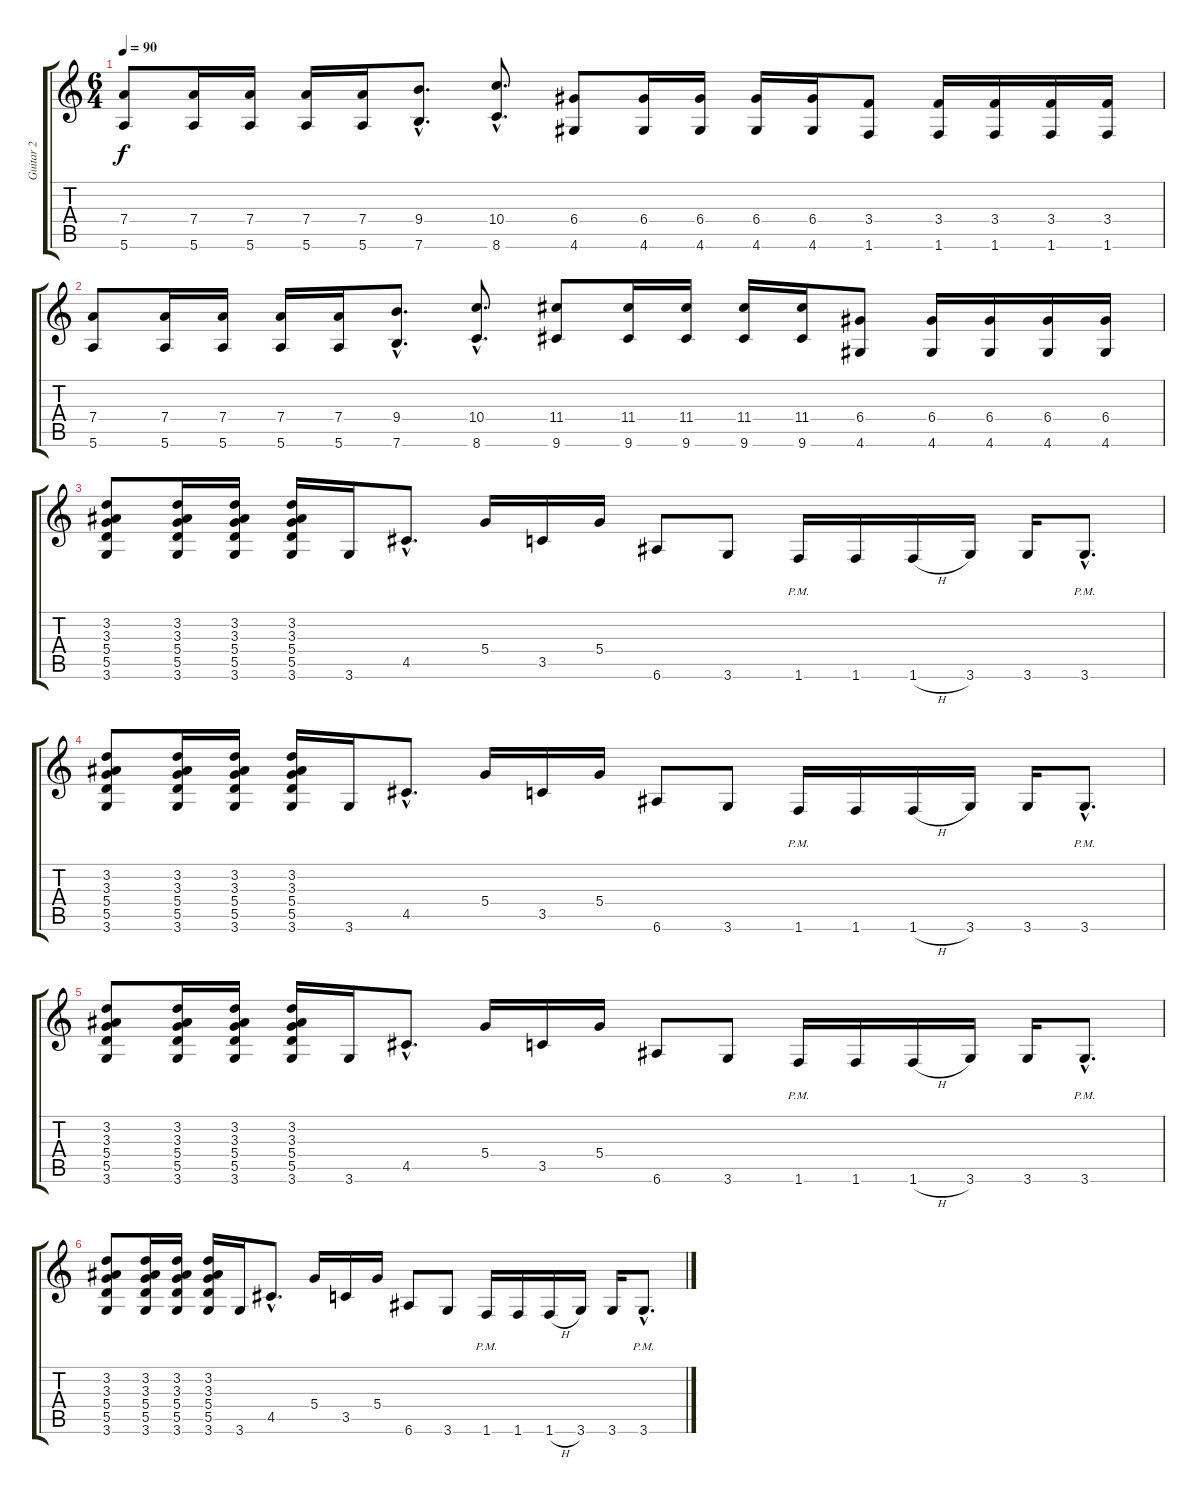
\track ("Guitar 2" "Guitar 2") {instrument distortionguitar}
\staff {score tabs}
\tuning (E4 B3 G3 D3 A2 E2) {hide}
\ts (6 4)
\tempo 90
\clef g2
\ks c
(7.4 5.6).8{dy f} (7.4 5.6).16 (7.4 5.6).16 (7.4 5.6).16 (7.4 5.6).16 (9.4{hac} 7.6{hac}).8{d} (10.4{hac} 8.6{hac}).8{d} (6.4 4.6).8 (6.4 4.6).16 (6.4 4.6).16 (6.4 4.6).16 (6.4 4.6).16 (3.4 1.6).8 (3.4 1.6).16 (3.4 1.6).16 (3.4 1.6).16 (3.4 1.6).16 |
(7.4 5.6).8 (7.4 5.6).16 (7.4 5.6).16 (7.4 5.6).16 (7.4 5.6).16 (9.4{hac} 7.6{hac}).8{d} (10.4{hac} 8.6{hac}).8{d} (11.4 9.6).8 (11.4 9.6).16 (11.4 9.6).16 (11.4 9.6).16 (11.4 9.6).16 (6.4 4.6).8 (6.4 4.6).16 (6.4 4.6).16 (6.4 4.6).16 (6.4 4.6).16 |
(3.2 3.3 5.4 5.5 3.6).8 (3.2 3.3 5.4 5.5 3.6).16 (3.2 3.3 5.4 5.5 3.6).16 (3.2 3.3 5.4 5.5 3.6).16 3.6.16 4.5{hac}.8{d} 5.4.16 3.5.16 5.4.16 6.6.8 3.6.8 1.6{pm}.16 1.6.16 1.6{h}.16 3.6.16 3.6.16 3.6{hac pm}.8{d} |
(3.2 3.3 5.4 5.5 3.6).8 (3.2 3.3 5.4 5.5 3.6).16 (3.2 3.3 5.4 5.5 3.6).16 (3.2 3.3 5.4 5.5 3.6).16 3.6.16 4.5{hac}.8{d} 5.4.16 3.5.16 5.4.16 6.6.8 3.6.8 1.6{pm}.16 1.6.16 1.6{h}.16 3.6.16 3.6.16 3.6{hac pm}.8{d} |
(3.2 3.3 5.4 5.5 3.6).8 (3.2 3.3 5.4 5.5 3.6).16 (3.2 3.3 5.4 5.5 3.6).16 (3.2 3.3 5.4 5.5 3.6).16 3.6.16 4.5{hac}.8{d} 5.4.16 3.5.16 5.4.16 6.6.8 3.6.8 1.6{pm}.16 1.6.16 1.6{h}.16 3.6.16 3.6.16 3.6{hac pm}.8{d} |
(3.2 3.3 5.4 5.5 3.6).8 (3.2 3.3 5.4 5.5 3.6).16 (3.2 3.3 5.4 5.5 3.6).16 (3.2 3.3 5.4 5.5 3.6).16 3.6.16 4.5{hac}.8{d} 5.4.16 3.5.16 5.4.16 6.6.8 3.6.8 1.6{pm}.16 1.6.16 1.6{h}.16 3.6.16 3.6.16 3.6{hac pm}.8{d}
